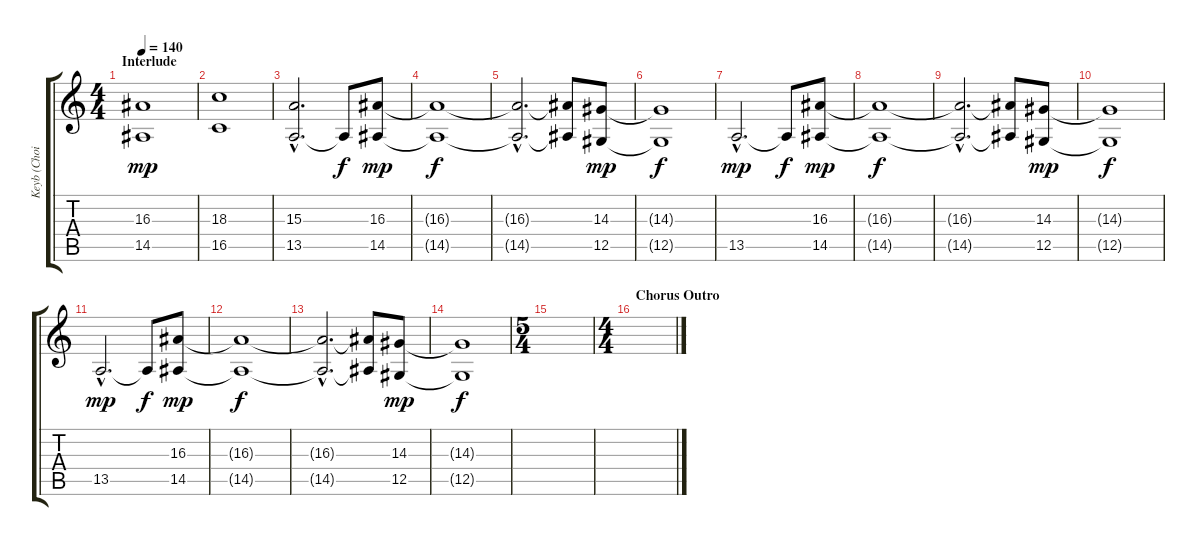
\track ("Keyb (Choir)" "Keyb (Choi") {instrument choiraahs}
\staff {score tabs}
\tuning (Eb4 Bb3 Gb3 Db3 Ab2 Eb2) {hide}
\ts (4 4)
\section ("" "Interlude")
\tempo 140
\clef g2
\ks c
(16.3 14.5).1{dy mp} |
(18.3 16.5).1 |
(15.3{hac} 13.5{hac}).2{d} 13.5{t}.8{dy f} (16.3 14.5).8{dy mp} |
(16.3{t} 14.5{t}).1{dy f} |
(16.3{hac t} 14.5{hac t}).2{d} (16.3{t} 14.5{t}).8 (14.3 12.5).8{dy mp} |
(14.3{t} 12.5{t}).1{dy f} |
13.5{hac}.2{d dy mp} 13.5{t}.8{dy f} (16.3 14.5).8{dy mp} |
(16.3{t} 14.5{t}).1{dy f} |
(16.3{hac t} 14.5{hac t}).2{d} (16.3{t} 14.5{t}).8 (14.3 12.5).8{dy mp} |
(14.3{t} 12.5{t}).1{dy f} |
13.5{hac}.2{d dy mp} 13.5{t}.8{dy f} (16.3 14.5).8{dy mp} |
(16.3{t} 14.5{t}).1{dy f} |
(16.3{hac t} 14.5{hac t}).2{d} (16.3{t} 14.5{t}).8 (14.3 12.5).8{dy mp} |
(14.3{t} 12.5{t}).1{dy f} |
\ts (5 4)
|
\ts (4 4)
\section ("" "Chorus Outro")
